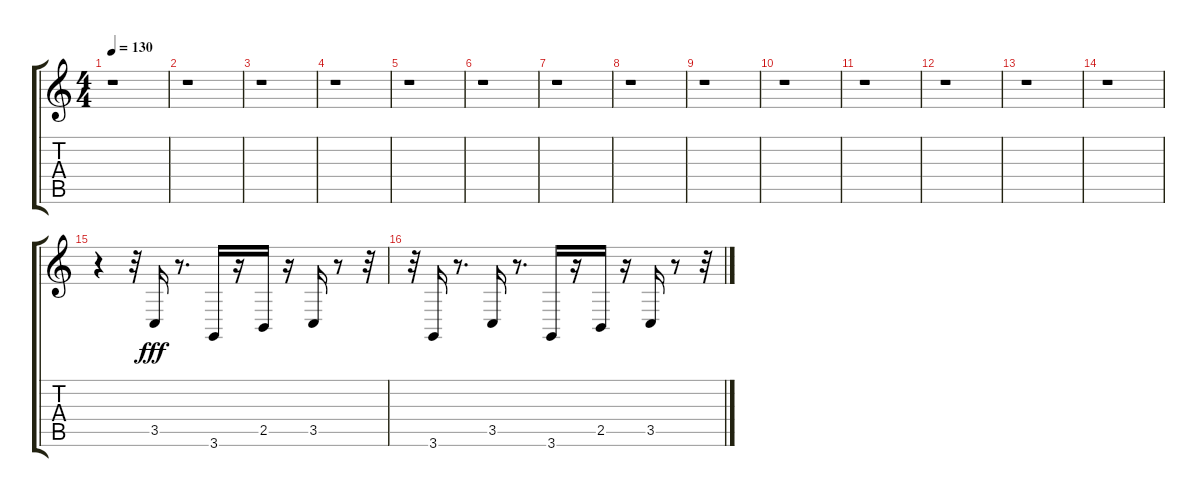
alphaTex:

\track "" {instrument acousticgrandpiano}
\staff {score tabs}
\tuning (E4 B3 G3 D3 A2 E2) {hide}
\ts (4 4)
\tempo 130
\clef g2
\ks c
r.1{dy fff} |
r.1 |
r.1 |
r.1 |
r.1 |
r.1 |
r.1 |
r.1 |
r.1 |
r.1 |
r.1 |
r.1 |
r.1 |
r.1 |
r.4 r.32 3.5.16{volume 0} r.8{d} 3.6.16{volume 0} r.16 2.5.16{volume 0} r.16 3.5.16{volume 0} r.8 r.32 |
r.32 3.6.16{volume 0} r.8{d} 3.5.16{volume 0} r.8{d} 3.6.16{volume 0} r.16 2.5.16{volume 0} r.16 3.5.16{volume 0} r.8 r.32
